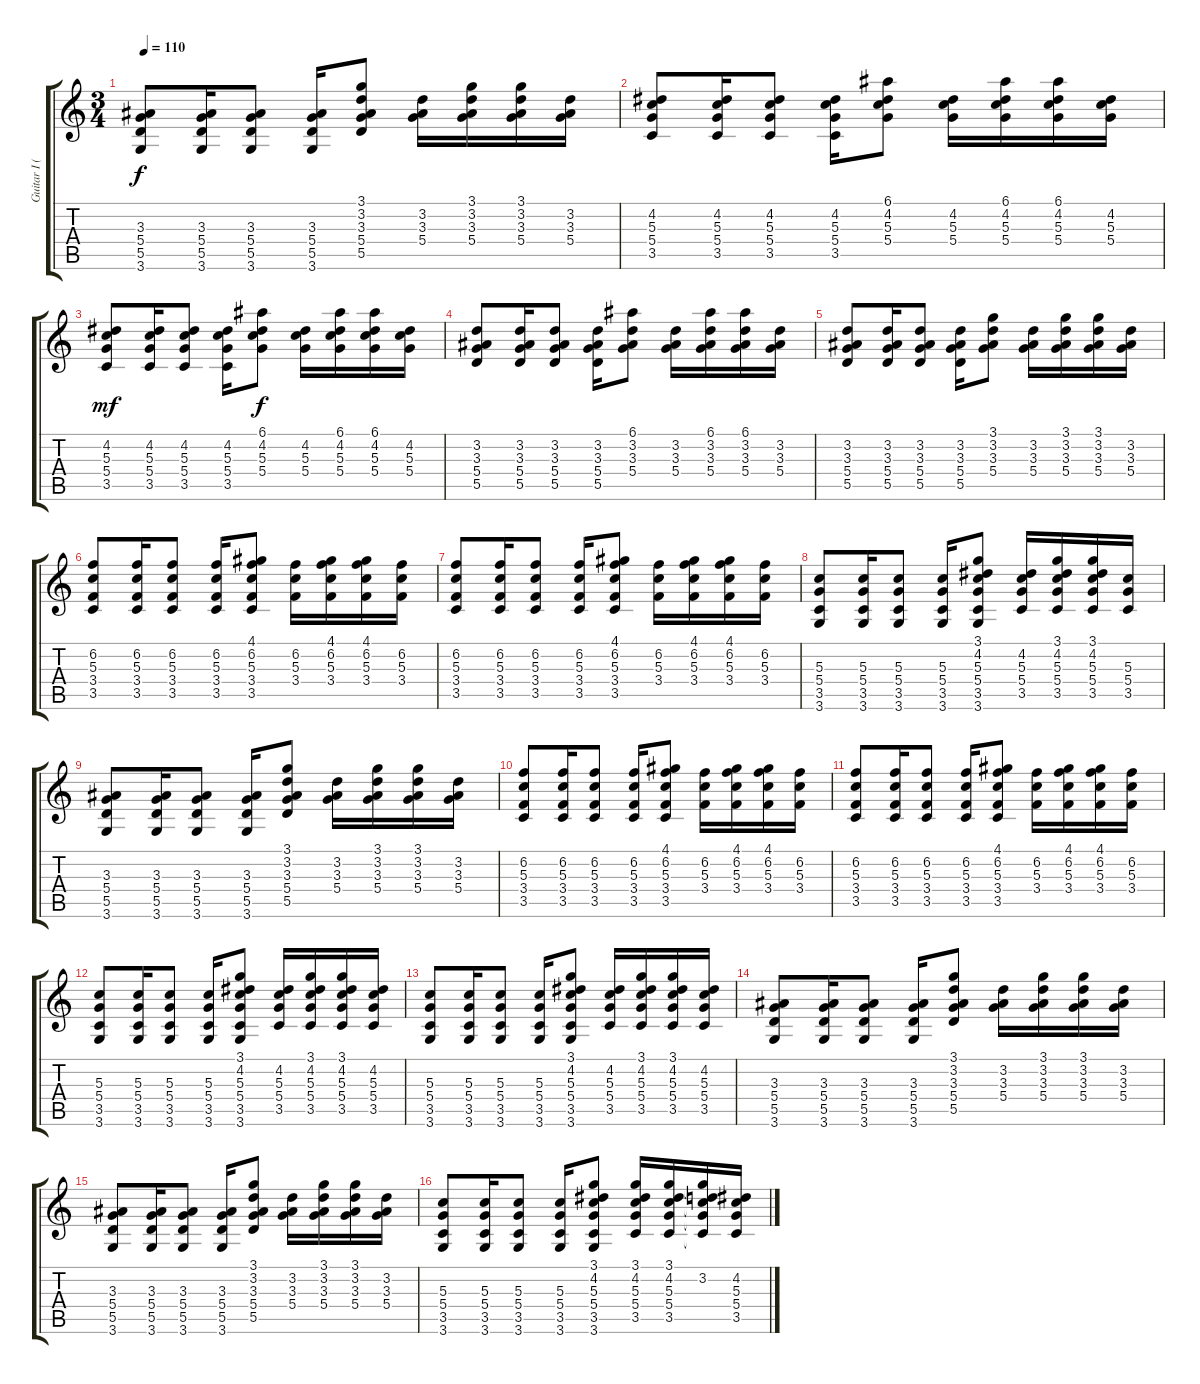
\track ("Guitar I (\"ACOUSTIC\")" "Guitar I (") {instrument electricguitarclean}
\staff {score tabs}
\tuning (E4 B3 G3 D3 A2 E2) {hide}
\ts (3 4)
\tempo 110
\clef g2
\ks c
(3.3 5.4 5.5 3.6).8{dy f} (3.3 5.4 5.5 3.6).16 (3.3 5.4 5.5 3.6).8 (3.3 5.4 5.5 3.6).16 (3.1 3.2 3.3 5.4 5.5).8 (3.2 3.3 5.4).16 (3.1 3.2 3.3 5.4).16 (3.1 3.2 3.3 5.4).16 (3.2 3.3 5.4).16 |
(4.2 5.3 5.4 3.5).8 (4.2 5.3 5.4 3.5).16 (4.2 5.3 5.4 3.5).8 (4.2 5.3 5.4 3.5).16 (6.1 4.2 5.3 5.4).8 (4.2 5.3 5.4).16 (6.1 4.2 5.3 5.4).16 (6.1 4.2 5.3 5.4).16 (4.2 5.3 5.4).16 |
(4.2 5.3 5.4 3.5).8{dy mf} (4.2 5.3 5.4 3.5).16 (4.2 5.3 5.4 3.5).8 (4.2 5.3 5.4 3.5).16 (6.1 4.2 5.3 5.4).8{dy f} (4.2 5.3 5.4).16 (6.1 4.2 5.3 5.4).16 (6.1 4.2 5.3 5.4).16 (4.2 5.3 5.4).16 |
(3.2 3.3 5.4 5.5).8 (3.2 3.3 5.4 5.5).16 (3.2 3.3 5.4 5.5).8 (3.2 3.3 5.4 5.5).16 (6.1 3.2 3.3 5.4).8 (3.2 3.3 5.4).16 (6.1 3.2 3.3 5.4).16 (6.1 3.2 3.3 5.4).16 (3.2 3.3 5.4).16 |
(3.2 3.3 5.4 5.5).8 (3.2 3.3 5.4 5.5).16 (3.2 3.3 5.4 5.5).8 (3.2 3.3 5.4 5.5).16 (3.1 3.2 3.3 5.4).8 (3.2 3.3 5.4).16 (3.1 3.2 3.3 5.4).16 (3.1 3.2 3.3 5.4).16 (3.2 3.3 5.4).16 |
(6.2 5.3 3.4 3.5).8 (6.2 5.3 3.4 3.5).16 (6.2 5.3 3.4 3.5).8 (6.2 5.3 3.4 3.5).16 (4.1 6.2 5.3 3.4 3.5).8 (6.2 5.3 3.4).16 (4.1 6.2 5.3 3.4).16 (4.1 6.2 5.3 3.4).16 (6.2 5.3 3.4).16 |
(6.2 5.3 3.4 3.5).8 (6.2 5.3 3.4 3.5).16 (6.2 5.3 3.4 3.5).8 (6.2 5.3 3.4 3.5).16 (4.1 6.2 5.3 3.4 3.5).8 (6.2 5.3 3.4).16 (4.1 6.2 5.3 3.4).16 (4.1 6.2 5.3 3.4).16 (6.2 5.3 3.4).16 |
(5.3 5.4 3.5 3.6).8 (5.3 5.4 3.5 3.6).16 (5.3 5.4 3.5 3.6).8 (5.3 5.4 3.5 3.6).16 (3.1 4.2 5.3 5.4 3.5 3.6).8 (4.2 5.3 5.4 3.5).16 (3.1 4.2 5.3 5.4 3.5).16 (3.1 4.2 5.3 5.4 3.5).16 (5.3 5.4 3.5).16 |
(3.3 5.4 5.5 3.6).8 (3.3 5.4 5.5 3.6).16 (3.3 5.4 5.5 3.6).8 (3.3 5.4 5.5 3.6).16 (3.1 3.2 3.3 5.4 5.5).8 (3.2 3.3 5.4).16 (3.1 3.2 3.3 5.4).16 (3.1 3.2 3.3 5.4).16 (3.2 3.3 5.4).16 |
(6.2 5.3 3.4 3.5).8 (6.2 5.3 3.4 3.5).16 (6.2 5.3 3.4 3.5).8 (6.2 5.3 3.4 3.5).16 (4.1 6.2 5.3 3.4 3.5).8 (6.2 5.3 3.4).16 (4.1 6.2 5.3 3.4).16 (4.1 6.2 5.3 3.4).16 (6.2 5.3 3.4).16 |
(6.2 5.3 3.4 3.5).8 (6.2 5.3 3.4 3.5).16 (6.2 5.3 3.4 3.5).8 (6.2 5.3 3.4 3.5).16 (4.1 6.2 5.3 3.4 3.5).8 (6.2 5.3 3.4).16 (4.1 6.2 5.3 3.4).16 (4.1 6.2 5.3 3.4).16 (6.2 5.3 3.4).16 |
(5.3 5.4 3.5 3.6).8 (5.3 5.4 3.5 3.6).16 (5.3 5.4 3.5 3.6).8 (5.3 5.4 3.5 3.6).16 (3.1 4.2 5.3 5.4 3.5 3.6).8 (4.2 5.3 5.4 3.5).16 (3.1 4.2 5.3 5.4 3.5).16 (3.1 4.2 5.3 5.4 3.5).16 (4.2 5.3 5.4 3.5).16 |
(5.3 5.4 3.5 3.6).8 (5.3 5.4 3.5 3.6).16 (5.3 5.4 3.5 3.6).8 (5.3 5.4 3.5 3.6).16 (3.1 4.2 5.3 5.4 3.5 3.6).8 (4.2 5.3 5.4 3.5).16 (3.1 4.2 5.3 5.4 3.5).16 (3.1 4.2 5.3 5.4 3.5).16 (4.2 5.3 5.4 3.5).16 |
(3.3 5.4 5.5 3.6).8 (3.3 5.4 5.5 3.6).16 (3.3 5.4 5.5 3.6).8 (3.3 5.4 5.5 3.6).16 (3.1 3.2 3.3 5.4 5.5).8 (3.2 3.3 5.4).16 (3.1 3.2 3.3 5.4).16 (3.1 3.2 3.3 5.4).16 (3.2 3.3 5.4).16 |
(3.3 5.4 5.5 3.6).8 (3.3 5.4 5.5 3.6).16 (3.3 5.4 5.5 3.6).8 (3.3 5.4 5.5 3.6).16 (3.1 3.2 3.3 5.4 5.5).8 (3.2 3.3 5.4).16 (3.1 3.2 3.3 5.4).16 (3.1 3.2 3.3 5.4).16 (3.2 3.3 5.4).16 |
(5.3 5.4 3.5 3.6).8 (5.3 5.4 3.5 3.6).16 (5.3 5.4 3.5 3.6).8 (5.3 5.4 3.5 3.6).16 (3.1 4.2 5.3 5.4 3.5 3.6).8 (3.1 4.2 5.3 5.4 3.5).16 (3.1 4.2 5.3 5.4 3.5).16 (3.1{t} 3.2 5.3{t} 5.4{t} 3.5{t}).16 (4.2 5.3 5.4 3.5).16
